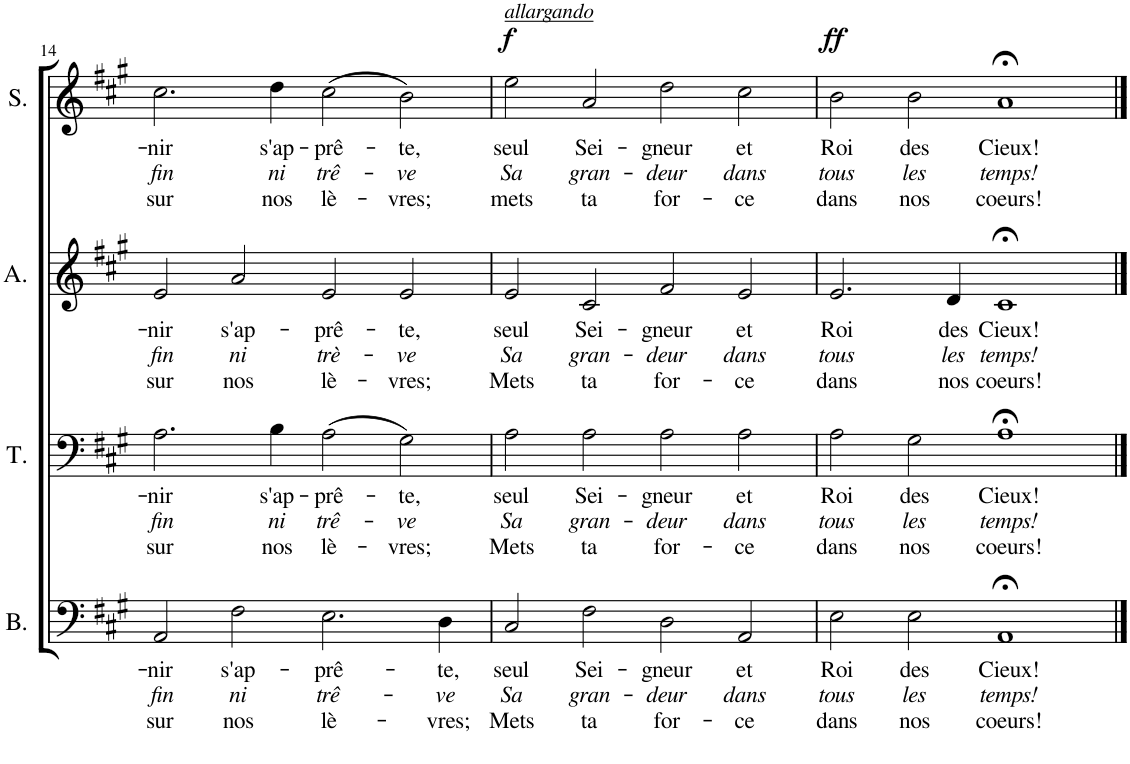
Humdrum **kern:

**kern	**text	**text	**text	**kern	**text	**text	**text	**kern	**text	**text	**text	**kern	**text	**text	**text	**dynam
*part4	*part4	*part4	*part4	*part3	*part3	*part3	*part3	*part2	*part2	*part2	*part2	*part1	*part1	*part1	*part1	*part1
*staff4	*staff4	*staff4	*staff4	*staff3	*staff3	*staff3	*staff3	*staff2	*staff2	*staff2	*staff2	*staff1	*staff1	*staff1	*staff1	*staff1
*I"Basse	*	*	*	*I"Ténor	*	*	*	*I"Alto	*	*	*	*I"Soprane	*	*	*	*
*I'B.	*	*	*	*I'T.	*	*	*	*I'A.	*	*	*	*I'S.	*	*	*	*
!!LO:PB:g=z
*clefF4	*	*	*	*clefF4	*	*	*	*clefG2	*	*	*	*clefG2	*	*	*	*
*k[f#c#g#]	*	*	*	*k[f#c#g#]	*	*	*	*k[f#c#g#]	*	*	*	*k[f#c#g#]	*	*	*	*
*M4/2	*	*	*	*M4/2	*	*	*	*M4/2	*	*	*	*M4/2	*	*	*	*
=14	=14	=14	=14	=14	=14	=14	=14	=14	=14	=14	=14	=14	=14	=14	=14	=14
!	!LO:LY:b	!LO:LY:b	!LO:LY:b	!	!LO:LY:b	!LO:LY:b	!LO:LY:b	!	!LO:LY:b	!LO:LY:b	!LO:LY:b	!	!LO:LY:b	!LO:LY:b	!LO:LY:b	!
2AA/	-nir	fin	sur	2.A\	-nir	fin	sur	2e/	-nir	fin	sur	2.cc#\	-nir	fin	sur	.
!	!LO:LY:b	!LO:LY:b	!LO:LY:b	!	!	!	!	!	!LO:LY:b	!LO:LY:b	!LO:LY:b	!	!	!	!	!
2F#\	s'ap-	ni	nos	.	.	.	.	2a/	s'ap-	ni	nos	.	.	.	.	.
!	!	!	!	!	!LO:LY:b	!LO:LY:b	!LO:LY:b	!	!	!	!	!	!LO:LY:b	!LO:LY:b	!LO:LY:b	!
.	.	.	.	4B\	s'ap-	ni	nos	.	.	.	.	4dd\	s'ap-	ni	nos	.
!	!LO:LY:b	!LO:LY:b	!LO:LY:b	!	!LO:LY:b	!LO:LY:b	!LO:LY:b	!	!LO:LY:b	!LO:LY:b	!LO:LY:b	!	!LO:LY:b	!LO:LY:b	!LO:LY:b	!
2.E\	-prê-	trê-	lè-	(2A\	-prê-	trê-	lè-	2e/	-prê-	trè-	lè-	(2cc#\	-prê-	trê-	lè-	.
!	!	!	!	!	!LO:LY:b	!LO:LY:b	!LO:LY:b	!	!LO:LY:b	!LO:LY:b	!LO:LY:b	!	!LO:LY:b	!LO:LY:b	!LO:LY:b	!
.	.	.	.	2G#\)	-te,	-ve	-vres;	2e/	-te,	-ve	-vres;	2b\)	-te,	-ve	-vres;	.
!	!LO:LY:b	!LO:LY:b	!LO:LY:b	!	!	!	!	!	!	!	!	!	!	!	!	!
4D\	-te,	-ve	-vres;	.	.	.	.	.	.	.	.	.	.	.	.	.
=15	=15	=15	=15	=15	=15	=15	=15	=15	=15	=15	=15	=15	=15	=15	=15	=15
!	!	!	!	!	!	!	!	!	!	!	!	!LO:TX:a:i:t=allargando	!	!	!	!
!	!LO:LY:b	!LO:LY:b	!LO:LY:b	!	!LO:LY:b	!LO:LY:b	!LO:LY:b	!	!LO:LY:b	!LO:LY:b	!LO:LY:b	!	!LO:LY:b	!LO:LY:b	!LO:LY:b	!LO:DY:a
2C#/	seul	Sa	Mets	2A\	seul	Sa	Mets	2e/	seul	Sa	Mets	2ee\	seul	Sa	mets	f
!	!LO:LY:b	!LO:LY:b	!LO:LY:b	!	!LO:LY:b	!LO:LY:b	!LO:LY:b	!	!LO:LY:b	!LO:LY:b	!LO:LY:b	!	!LO:LY:b	!LO:LY:b	!LO:LY:b	!
2F#\	Sei-	gran-	ta	2A\	Sei-	gran-	ta	2c#/	Sei-	gran-	ta	2a/	Sei-	gran-	ta	.
!	!LO:LY:b	!LO:LY:b	!LO:LY:b	!	!LO:LY:b	!LO:LY:b	!LO:LY:b	!	!LO:LY:b	!LO:LY:b	!LO:LY:b	!	!LO:LY:b	!LO:LY:b	!LO:LY:b	!
2D\	-gneur	-deur	for-	2A\	-gneur	-deur	for-	2f#/	-gneur	-deur	for-	2dd\	-gneur	-deur	for-	.
!	!LO:LY:b	!LO:LY:b	!LO:LY:b	!	!LO:LY:b	!LO:LY:b	!LO:LY:b	!	!LO:LY:b	!LO:LY:b	!LO:LY:b	!	!LO:LY:b	!LO:LY:b	!LO:LY:b	!
2AA/	et	dans	-ce	2A\	et	dans	-ce	2e/	et	dans	-ce	2cc#\	et	dans	-ce	.
=16	=16	=16	=16	=16	=16	=16	=16	=16	=16	=16	=16	=16	=16	=16	=16	=16
!	!LO:LY:b	!LO:LY:b	!LO:LY:b	!	!LO:LY:b	!LO:LY:b	!LO:LY:b	!	!LO:LY:b	!LO:LY:b	!LO:LY:b	!	!LO:LY:b	!LO:LY:b	!LO:LY:b	!LO:DY:a
2E\	Roi	tous	dans	2A\	Roi	tous	dans	2.e/	Roi	tous	dans	2b\	Roi	tous	dans	ff
!	!LO:LY:b	!LO:LY:b	!LO:LY:b	!	!LO:LY:b	!LO:LY:b	!LO:LY:b	!	!	!	!	!	!LO:LY:b	!LO:LY:b	!LO:LY:b	!
2E\	des	les	nos	2G#\	des	les	nos	.	.	.	.	2b\	des	les	nos	.
!	!	!	!	!	!	!	!	!	!LO:LY:b	!LO:LY:b	!LO:LY:b	!	!	!	!	!
.	.	.	.	.	.	.	.	4d/	des	les	nos	.	.	.	.	.
!	!LO:LY:b	!LO:LY:b	!LO:LY:b	!	!LO:LY:b	!LO:LY:b	!LO:LY:b	!	!LO:LY:b	!LO:LY:b	!LO:LY:b	!	!LO:LY:b	!LO:LY:b	!LO:LY:b	!
1AA;<	Cieux!	temps!	coeurs!	1A;<	Cieux!	temps!	coeurs!	1c#;<	Cieux!	temps!	coeurs!	1a;<	Cieux!	temps!	coeurs!	.
==	==	==	==	==	==	==	==	==	==	==	==	==	==	==	==	==
*-	*-	*-	*-	*-	*-	*-	*-	*-	*-	*-	*-	*-	*-	*-	*-	*-
